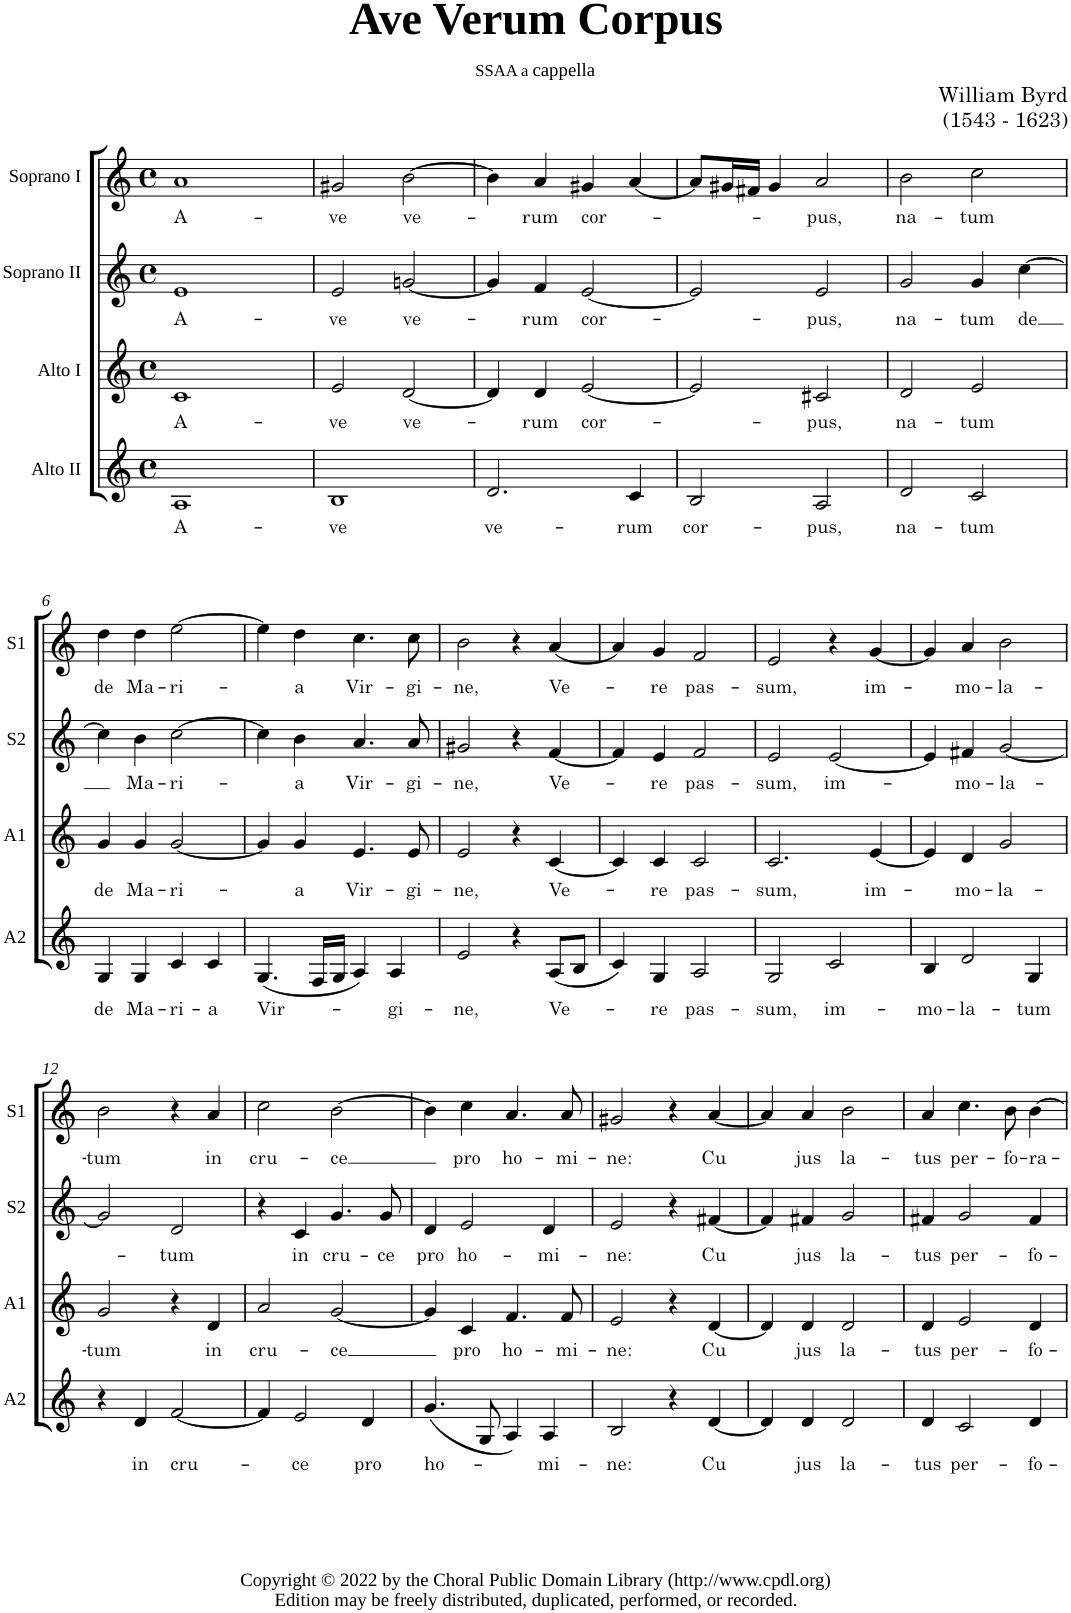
**kern	**text	**kern	**text	**kern	**text	**kern	**text
*part4	*part4	*part3	*part3	*part2	*part2	*part1	*part1
*staff4	*staff4	*staff3	*staff3	*staff2	*staff2	*staff1	*staff1
*I"Alto II	*	*I"Alto I	*	*I"Soprano II	*	*I"Soprano I	*
*I'A2	*	*I'A1	*	*I'S2	*	*I'S1	*
*clefG2	*	*clefG2	*	*clefG2	*	*clefG2	*
*k[]	*	*k[]	*	*k[]	*	*k[]	*
*M4/4	*	*M4/4	*	*M4/4	*	*M4/4	*
*met(c)	*	*met(c)	*	*met(c)	*	*met(c)	*
=1	=1	=1	=1	=1	=1	=1	=1
!	!LO:LY:b	!	!LO:LY:b	!	!LO:LY:b	!	!LO:LY:b
1A	A-	1c	A-	1e	A-	1a	A-
=2	=2	=2	=2	=2	=2	=2	=2
!	!LO:LY:b	!	!LO:LY:b	!	!LO:LY:b	!	!LO:LY:b
1B	-ve	2e/	-ve	2e/	-ve	2g#X/	-ve
!	!	!	!LO:LY:b	!	!LO:LY:b	!	!LO:LY:b
.	.	[2d/	ve-	[2gn/	ve-	[2b\	ve-
=3	=3	=3	=3	=3	=3	=3	=3
!	!LO:LY:b	!	!	!	!	!	!
2.d/	ve-	4d/]	.	4g/]	.	4b\]	.
!	!	!	!LO:LY:b	!	!LO:LY:b	!	!LO:LY:b
.	.	4d/	-rum	4f/	-rum	4a/	-rum
!	!	!	!LO:LY:b	!	!LO:LY:b	!	!LO:LY:b
.	.	[2e/	cor-	[2e/	cor-	4g#X/	cor-
!	!LO:LY:b	!	!	!	!	!	!
4c/	-rum	.	.	.	.	[4a/	.
=4	=4	=4	=4	=4	=4	=4	=4
!	!LO:LY:b	!	!	!	!	!	!
2B/	cor-	2e/]	.	2e/]	.	8a/L]	.
.	.	.	.	.	.	16g#X/L	.
.	.	.	.	.	.	16f#X/JJ	.
.	.	.	.	.	.	4g#/	.
!	!LO:LY:b	!	!LO:LY:b	!	!LO:LY:b	!	!LO:LY:b
2A/	-pus,	2c#X/	-pus,	2e/	-pus,	2a/	-pus,
=5	=5	=5	=5	=5	=5	=5	=5
!	!LO:LY:b	!	!LO:LY:b	!	!LO:LY:b	!	!LO:LY:b
2d/	na-	2d/	na-	2g/	na-	2b\	na-
!	!LO:LY:b	!	!LO:LY:b	!	!LO:LY:b	!	!LO:LY:b
2c/	-tum	2e/	-tum	4g/	-tum	2cc\	-tum
!	!	!	!	!	!LO:LY:b	!	!
.	.	.	.	[4cc\	de	.	.
!!LO:LB:g=z
=6	=6	=6	=6	=6	=6	=6	=6
!	!LO:LY:b	!	!LO:LY:b	!	!	!	!LO:LY:b
4G/	de	4g/	de	4cc\]	.	4dd\	de
!	!LO:LY:b	!	!LO:LY:b	!	!LO:LY:b	!	!LO:LY:b
4G/	Ma-	4g/	Ma-	4b\	Ma-	4dd\	Ma-
!	!LO:LY:b	!	!LO:LY:b	!	!LO:LY:b	!	!LO:LY:b
4c/	-ri-	[2g/	-ri-	[2cc\	-ri-	[2ee\	-ri-
!	!LO:LY:b	!	!	!	!	!	!
4c/	-a	.	.	.	.	.	.
=7	=7	=7	=7	=7	=7	=7	=7
!	!LO:LY:b	!	!LO:LY:b	!	!LO:LY:b	!	!LO:LY:b
(4.G/	Vir-	4g/]	-­	4cc\]	-­	4ee\]	-­
!	!	!	!LO:LY:b	!	!LO:LY:b	!	!LO:LY:b
.	.	4g/	a	4b\	a	4dd\	a
16F/LL	.	.	.	.	.	.	.
16G/JJ	.	.	.	.	.	.	.
!	!	!	!LO:LY:b	!	!LO:LY:b	!	!LO:LY:b
4A/)	.	4.e/	Vir-	4.a/	Vir-	4.cc\	Vir-
!	!LO:LY:b	!	!	!	!	!	!
4A/	-gi-	.	.	.	.	.	.
!	!	!	!LO:LY:b	!	!LO:LY:b	!	!LO:LY:b
.	.	8e/	-gi-	8a/	-gi-	8cc\	-gi-
=8	=8	=8	=8	=8	=8	=8	=8
!	!LO:LY:b	!	!LO:LY:b	!	!LO:LY:b	!	!LO:LY:b
2e/	-ne,	2e/	-ne,	2g#X/	-ne,	2b\	-ne,
4r	.	4r	.	4r	.	4r	.
!	!LO:LY:b	!	!LO:LY:b	!	!LO:LY:b	!	!LO:LY:b
(8A/L	Ve-	[4c/	Ve-	[4f/	Ve-	[4a/	Ve-
8B/J	.	.	.	.	.	.	.
=9	=9	=9	=9	=9	=9	=9	=9
4c/)	.	4c/]	.	4f/]	.	4a/]	.
!	!LO:LY:b	!	!LO:LY:b	!	!LO:LY:b	!	!LO:LY:b
4G/	-re	4c/	-re	4e/	-re	4g/	-re
!	!LO:LY:b	!	!LO:LY:b	!	!LO:LY:b	!	!LO:LY:b
2A/	pas-	2c/	pas-	2f/	pas-	2f/	pas-
=10	=10	=10	=10	=10	=10	=10	=10
!	!LO:LY:b	!	!LO:LY:b	!	!LO:LY:b	!	!LO:LY:b
2G/	-sum,	2.c/	-sum,	2e/	-sum,	2e/	-sum,
!	!LO:LY:b	!	!	!	!LO:LY:b	!	!
2c/	im-	.	.	[2e/	im-	4r	.
!	!	!	!LO:LY:b	!	!	!	!LO:LY:b
.	.	[4e/	im-	.	.	[4g/	im-
=11	=11	=11	=11	=11	=11	=11	=11
!	!LO:LY:b	!	!LO:LY:b	!	!LO:LY:b	!	!LO:LY:b
4B/	­mo-	4e/]	-­	4e/]	-­	4g/]	-­
!	!LO:LY:b	!	!LO:LY:b	!	!LO:LY:b	!	!LO:LY:b
2d/	-la-	4d/	mo-	4f#X/	mo-	4a/	mo-
!	!	!	!LO:LY:b	!	!LO:LY:b	!	!LO:LY:b
.	.	2g/	-la-	[2g/	-la-	2b\	-la-
!	!LO:LY:b	!	!	!	!	!	!
4G/	-tum	.	.	.	.	.	.
!!LO:LB:g=z
=12	=12	=12	=12	=12	=12	=12	=12
!	!	!	!LO:LY:b	!	!	!	!LO:LY:b
4r	.	2g/	-tum	2g/]	.	2b\	-tum
!	!LO:LY:b	!	!	!	!	!	!
4d/	in	.	.	.	.	.	.
!	!LO:LY:b	!	!	!	!LO:LY:b	!	!
[2f/	cru-	4r	.	2d/	-tum	4r	.
!	!	!	!LO:LY:b	!	!	!	!LO:LY:b
.	.	4d/	in	.	.	4a/	in
=13	=13	=13	=13	=13	=13	=13	=13
!	!	!	!LO:LY:b	!	!	!	!LO:LY:b
4f/]	.	2a/	cru-	4r	.	2cc\	cru-
!	!LO:LY:b	!	!	!	!LO:LY:b	!	!
2e/	-ce	.	.	4c/	in	.	.
!	!	!	!LO:LY:b	!	!LO:LY:b	!	!LO:LY:b
.	.	[2g/	-ce	4.g/	cru-	[2b\	-ce
!	!LO:LY:b	!	!	!	!	!	!
4d/	pro	.	.	.	.	.	.
!	!	!	!	!	!LO:LY:b	!	!
.	.	.	.	8g/	-ce	.	.
=14	=14	=14	=14	=14	=14	=14	=14
!	!LO:LY:b	!	!	!	!LO:LY:b	!	!
(4.g/	ho-	4g/]	.	4d/	pro	4b\]	.
!	!	!	!LO:LY:b	!	!LO:LY:b	!	!LO:LY:b
.	.	4c/	pro	2e/	ho-	4cc\	pro
8G/	.	.	.	.	.	.	.
!	!LO:LY:b	!	!LO:LY:b	!	!	!	!LO:LY:b
4A/)	-­	4.f/	ho-	.	.	4.a/	ho-
!	!LO:LY:b	!	!	!	!LO:LY:b	!	!
4A/	mi-	.	.	4d/	-mi-	.	.
!	!	!	!LO:LY:b	!	!	!	!LO:LY:b
.	.	8f/	-mi-	.	.	8a/	-mi-
=15	=15	=15	=15	=15	=15	=15	=15
!	!LO:LY:b	!	!LO:LY:b	!	!LO:LY:b	!	!LO:LY:b
2B/	-ne:	2e/	-ne:	2e/	-ne:	2g#X/	-ne:
4r	.	4r	.	4r	.	4r	.
!	!LO:LY:b	!	!LO:LY:b	!	!LO:LY:b	!	!LO:LY:b
[4d/	Cu	[4d/	Cu	[4f#X/	Cu	[4a/	Cu
=16	=16	=16	=16	=16	=16	=16	=16
!	!LO:LY:b	!	!LO:LY:b	!	!LO:LY:b	!	!LO:LY:b
4d/]	­	4d/]	­	4f#/]	­	4a/]	­
!	!LO:LY:b	!	!LO:LY:b	!	!LO:LY:b	!	!LO:LY:b
4d/	jus	4d/	jus	4f#X/	jus	4a/	jus
!	!LO:LY:b	!	!LO:LY:b	!	!LO:LY:b	!	!LO:LY:b
2d/	la-	2d/	la-	2g/	la-	2b\	la-
=17	=17	=17	=17	=17	=17	=17	=17
!	!LO:LY:b	!	!LO:LY:b	!	!LO:LY:b	!	!LO:LY:b
4d/	­tus	4d/	­tus	4f#X/	­tus	4a/	­tus
!	!LO:LY:b	!	!LO:LY:b	!	!LO:LY:b	!	!LO:LY:b
2c/	per-	2e/	per-	2g/	per-	4.cc\	per-
!	!	!	!	!	!	!	!LO:LY:b
.	.	.	.	.	.	8b\	-fo-
!	!LO:LY:b	!	!LO:LY:b	!	!LO:LY:b	!	!LO:LY:b
4d/	-fo-	4d/	-fo-	4f#/	-fo-	[4b\	-ra-
=	=	=	=	=	=	=	=
*-	*-	*-	*-	*-	*-	*-	*-
